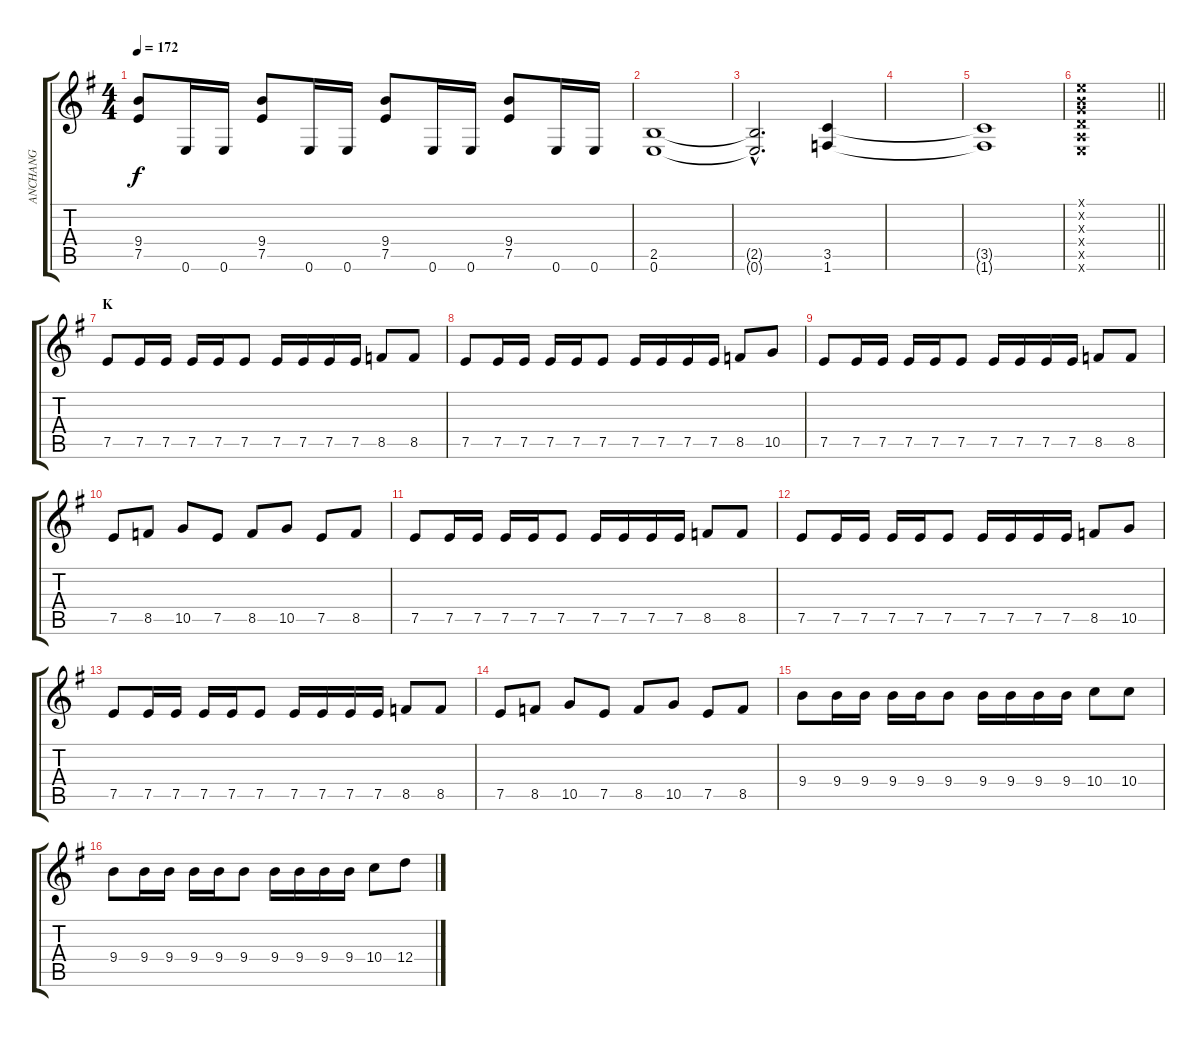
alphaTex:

\track ("ANCHANG" "ANCHANG") {instrument distortionguitar}
\staff {score tabs}
\tuning (E4 B3 G3 D3 A2 E2) {hide}
\ts (4 4)
\tempo 172
\clef g2
\ks g
(9.4 7.5).8{dy f} 0.6.16 0.6.16 (9.4 7.5).8 0.6.16 0.6.16 (9.4 7.5).8 0.6.16 0.6.16 (9.4 7.5).8 0.6.16 0.6.16 |
(2.5 0.6).1 |
(2.5{hac t} 0.6{hac t}).2{d} (3.5 1.6).4 |
|
(3.5{t} 1.6{t}).1 |
\barLineRight lightlight
(0.1{x} 0.2{x} 0.3{x} 0.4{x} 0.5{x} 0.6{x}).1 |
\section ("" "K")
7.5.8 7.5.16 7.5.16 7.5.16 7.5.16 7.5.8 7.5.16 7.5.16 7.5.16 7.5.16 8.5.8 8.5.8 |
7.5.8 7.5.16 7.5.16 7.5.16 7.5.16 7.5.8 7.5.16 7.5.16 7.5.16 7.5.16 8.5.8 10.5.8 |
7.5.8 7.5.16 7.5.16 7.5.16 7.5.16 7.5.8 7.5.16 7.5.16 7.5.16 7.5.16 8.5.8 8.5.8 |
7.5.8 8.5.8 10.5.8 7.5.8 8.5.8 10.5.8 7.5.8 8.5.8 |
7.5.8 7.5.16 7.5.16 7.5.16 7.5.16 7.5.8 7.5.16 7.5.16 7.5.16 7.5.16 8.5.8 8.5.8 |
7.5.8 7.5.16 7.5.16 7.5.16 7.5.16 7.5.8 7.5.16 7.5.16 7.5.16 7.5.16 8.5.8 10.5.8 |
7.5.8 7.5.16 7.5.16 7.5.16 7.5.16 7.5.8 7.5.16 7.5.16 7.5.16 7.5.16 8.5.8 8.5.8 |
7.5.8 8.5.8 10.5.8 7.5.8 8.5.8 10.5.8 7.5.8 8.5.8 |
9.4.8 9.4.16 9.4.16 9.4.16 9.4.16 9.4.8 9.4.16 9.4.16 9.4.16 9.4.16 10.4.8 10.4.8 |
9.4.8 9.4.16 9.4.16 9.4.16 9.4.16 9.4.8 9.4.16 9.4.16 9.4.16 9.4.16 10.4.8 12.4.8
